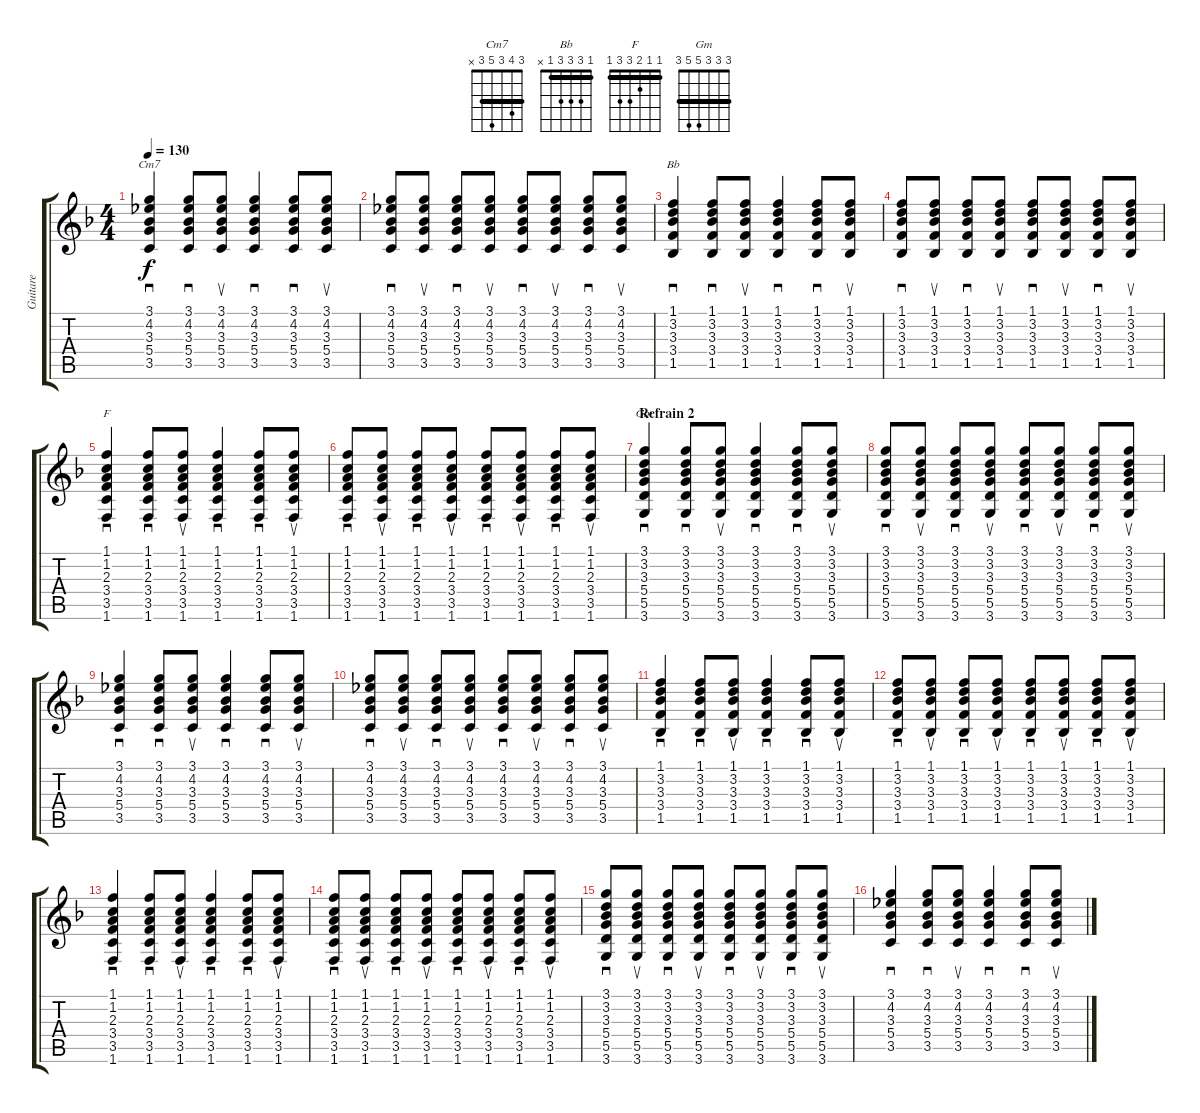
\track ("Guitare" "Guitare") {instrument acousticguitarsteel}
\staff {score tabs}
\tuning (E4 B3 G3 D3 A2 E2) {hide}
\chord ("Cm7" 3 4 3 5 3 x) {barre 3}
\chord ("Bb" 1 3 3 3 1 x) {barre 1}
\chord ("F" 1 1 2 3 3 1) {barre 1}
\chord ("Gm" 3 3 3 5 5 3) {barre 3}
\ts (4 4)
\tempo 130
\clef g2
\ks f
(3.1 4.2 3.3 5.4 3.5).4{sd ch "Cm7" dy f} (3.1 4.2 3.3 5.4 3.5).8{sd} (3.1 4.2 3.3 5.4 3.5).8{su} (3.1 4.2 3.3 5.4 3.5).4{sd} (3.1 4.2 3.3 5.4 3.5).8{sd} (3.1 4.2 3.3 5.4 3.5).8{su} |
(3.1 4.2 3.3 5.4 3.5).8{sd} (3.1 4.2 3.3 5.4 3.5).8{su} (3.1 4.2 3.3 5.4 3.5).8{sd} (3.1 4.2 3.3 5.4 3.5).8{su} (3.1 4.2 3.3 5.4 3.5).8{sd} (3.1 4.2 3.3 5.4 3.5).8{su} (3.1 4.2 3.3 5.4 3.5).8{sd} (3.1 4.2 3.3 5.4 3.5).8{su} |
(1.1 3.2 3.3 3.4 1.5).4{sd ch "Bb"} (1.1 3.2 3.3 3.4 1.5).8{sd} (1.1 3.2 3.3 3.4 1.5).8{su} (1.1 3.2 3.3 3.4 1.5).4{sd} (1.1 3.2 3.3 3.4 1.5).8{sd} (1.1 3.2 3.3 3.4 1.5).8{su} |
(1.1 3.2 3.3 3.4 1.5).8{sd} (1.1 3.2 3.3 3.4 1.5).8{su} (1.1 3.2 3.3 3.4 1.5).8{sd} (1.1 3.2 3.3 3.4 1.5).8{su} (1.1 3.2 3.3 3.4 1.5).8{sd} (1.1 3.2 3.3 3.4 1.5).8{su} (1.1 3.2 3.3 3.4 1.5).8{sd} (1.1 3.2 3.3 3.4 1.5).8{su} |
(1.1 1.2 2.3 3.4 3.5 1.6).4{sd ch "F"} (1.1 1.2 2.3 3.4 3.5 1.6).8{sd} (1.1 1.2 2.3 3.4 3.5 1.6).8{su} (1.1 1.2 2.3 3.4 3.5 1.6).4{sd} (1.1 1.2 2.3 3.4 3.5 1.6).8{sd} (1.1 1.2 2.3 3.4 3.5 1.6).8{su} |
(1.1 1.2 2.3 3.4 3.5 1.6).8{sd} (1.1 1.2 2.3 3.4 3.5 1.6).8{su} (1.1 1.2 2.3 3.4 3.5 1.6).8{sd} (1.1 1.2 2.3 3.4 3.5 1.6).8{su} (1.1 1.2 2.3 3.4 3.5 1.6).8{sd} (1.1 1.2 2.3 3.4 3.5 1.6).8{su} (1.1 1.2 2.3 3.4 3.5 1.6).8{sd} (1.1 1.2 2.3 3.4 3.5 1.6).8{su} |
\section ("" "Refrain 2")
(3.1 3.2 3.3 5.4 5.5 3.6).4{sd ch "Gm"} (3.1 3.2 3.3 5.4 5.5 3.6).8{sd} (3.1 3.2 3.3 5.4 5.5 3.6).8{su} (3.1 3.2 3.3 5.4 5.5 3.6).4{sd} (3.1 3.2 3.3 5.4 5.5 3.6).8{sd} (3.1 3.2 3.3 5.4 5.5 3.6).8{su} |
(3.1 3.2 3.3 5.4 5.5 3.6).8{sd} (3.1 3.2 3.3 5.4 5.5 3.6).8{su} (3.1 3.2 3.3 5.4 5.5 3.6).8{sd} (3.1 3.2 3.3 5.4 5.5 3.6).8{su} (3.1 3.2 3.3 5.4 5.5 3.6).8{sd} (3.1 3.2 3.3 5.4 5.5 3.6).8{su} (3.1 3.2 3.3 5.4 5.5 3.6).8{sd} (3.1 3.2 3.3 5.4 5.5 3.6).8{su} |
(3.1 4.2 3.3 5.4 3.5).4{sd} (3.1 4.2 3.3 5.4 3.5).8{sd} (3.1 4.2 3.3 5.4 3.5).8{su} (3.1 4.2 3.3 5.4 3.5).4{sd} (3.1 4.2 3.3 5.4 3.5).8{sd} (3.1 4.2 3.3 5.4 3.5).8{su} |
(3.1 4.2 3.3 5.4 3.5).8{sd} (3.1 4.2 3.3 5.4 3.5).8{su} (3.1 4.2 3.3 5.4 3.5).8{sd} (3.1 4.2 3.3 5.4 3.5).8{su} (3.1 4.2 3.3 5.4 3.5).8{sd} (3.1 4.2 3.3 5.4 3.5).8{su} (3.1 4.2 3.3 5.4 3.5).8{sd} (3.1 4.2 3.3 5.4 3.5).8{su} |
(1.1 3.2 3.3 3.4 1.5).4{sd} (1.1 3.2 3.3 3.4 1.5).8{sd} (1.1 3.2 3.3 3.4 1.5).8{su} (1.1 3.2 3.3 3.4 1.5).4{sd} (1.1 3.2 3.3 3.4 1.5).8{sd} (1.1 3.2 3.3 3.4 1.5).8{su} |
(1.1 3.2 3.3 3.4 1.5).8{sd} (1.1 3.2 3.3 3.4 1.5).8{su} (1.1 3.2 3.3 3.4 1.5).8{sd} (1.1 3.2 3.3 3.4 1.5).8{su} (1.1 3.2 3.3 3.4 1.5).8{sd} (1.1 3.2 3.3 3.4 1.5).8{su} (1.1 3.2 3.3 3.4 1.5).8{sd} (1.1 3.2 3.3 3.4 1.5).8{su} |
(1.1 1.2 2.3 3.4 3.5 1.6).4{sd} (1.1 1.2 2.3 3.4 3.5 1.6).8{sd} (1.1 1.2 2.3 3.4 3.5 1.6).8{su} (1.1 1.2 2.3 3.4 3.5 1.6).4{sd} (1.1 1.2 2.3 3.4 3.5 1.6).8{sd} (1.1 1.2 2.3 3.4 3.5 1.6).8{su} |
(1.1 1.2 2.3 3.4 3.5 1.6).8{sd} (1.1 1.2 2.3 3.4 3.5 1.6).8{su} (1.1 1.2 2.3 3.4 3.5 1.6).8{sd} (1.1 1.2 2.3 3.4 3.5 1.6).8{su} (1.1 1.2 2.3 3.4 3.5 1.6).8{sd} (1.1 1.2 2.3 3.4 3.5 1.6).8{su} (1.1 1.2 2.3 3.4 3.5 1.6).8{sd} (1.1 1.2 2.3 3.4 3.5 1.6).8{su} |
(3.1 3.2 3.3 5.4 5.5 3.6).8{sd} (3.1 3.2 3.3 5.4 5.5 3.6).8{su} (3.1 3.2 3.3 5.4 5.5 3.6).8{sd} (3.1 3.2 3.3 5.4 5.5 3.6).8{su} (3.1 3.2 3.3 5.4 5.5 3.6).8{sd} (3.1 3.2 3.3 5.4 5.5 3.6).8{su} (3.1 3.2 3.3 5.4 5.5 3.6).8{sd} (3.1 3.2 3.3 5.4 5.5 3.6).8{su} |
(3.1 4.2 3.3 5.4 3.5).4{sd} (3.1 4.2 3.3 5.4 3.5).8{sd} (3.1 4.2 3.3 5.4 3.5).8{su} (3.1 4.2 3.3 5.4 3.5).4{sd} (3.1 4.2 3.3 5.4 3.5).8{sd} (3.1 4.2 3.3 5.4 3.5).8{su}
